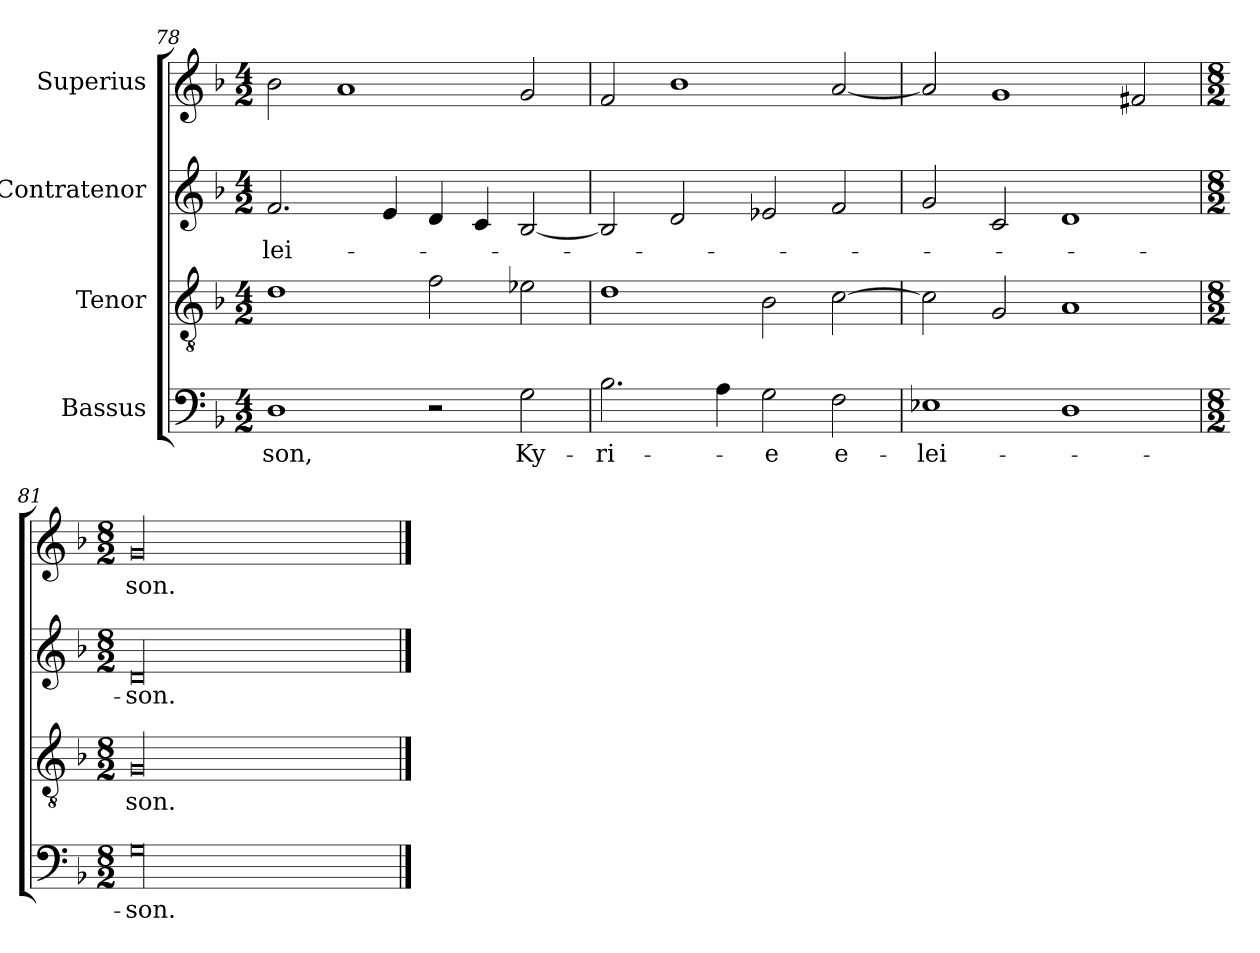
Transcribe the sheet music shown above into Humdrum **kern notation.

**kern	**text	**kern	**text	**kern	**text	**kern	**text
*part4	*part4	*part3	*part3	*part2	*part2	*part1	*part1
*staff4	*staff4	*staff3	*staff3	*staff2	*staff2	*staff1	*staff1
*I"Bassus	*	*I"Tenor	*	*I"Contratenor	*	*I"Superius	*
*clefF4	*	*clefGv2	*	*clefG2	*	*clefG2	*
*k[b-]	*	*k[b-]	*	*k[b-]	*	*k[b-]	*
*M4/2	*	*M4/2	*	*M4/2	*	*M4/2	*
=78	=78	=78	=78	=78	=78	=78	=78
1D\	-son,	1d\	.	2.f/	-lei-	2b-\	.
.	.	.	.	.	.	1a/	.
.	.	.	.	4e/	.	.	.
2r	.	2f\	.	4d/	.	.	.
.	.	.	.	4c/	.	.	.
2G\	Ky-	2e-X\	.	[2B-/	.	2g/	.
=79	=79	=79	=79	=79	=79	=79	=79
2.B-\	-ri-	1d\	.	2B-/]	.	2f/	.
.	.	.	.	2d/	.	1b-\	.
4A\	.	.	.	.	.	.	.
2G\	-e	2B-\	.	2e-X/	.	.	.
2F\	e-	[2c\	.	2f/	.	[2a/	.
=80	=80	=80	=80	=80	=80	=80	=80
1E-X\	-lei-	2c\]	.	2g/	.	2a/]	.
.	.	2G/	.	2c/	.	1g/	.
1D\	.	1A/	.	1d/	.	.	.
.	.	.	.	.	.	2f#X/	.
=81	=81	=81	=81	=81	=81	=81	=81
*M8/2	*	*M8/2	*	*M8/2	*	*M8/2	*
00G\	-son.	00G/	-son.	00d/	-son.	00g/	-son.
==	==	==	==	==	==	==	==
*-	*-	*-	*-	*-	*-	*-	*-
